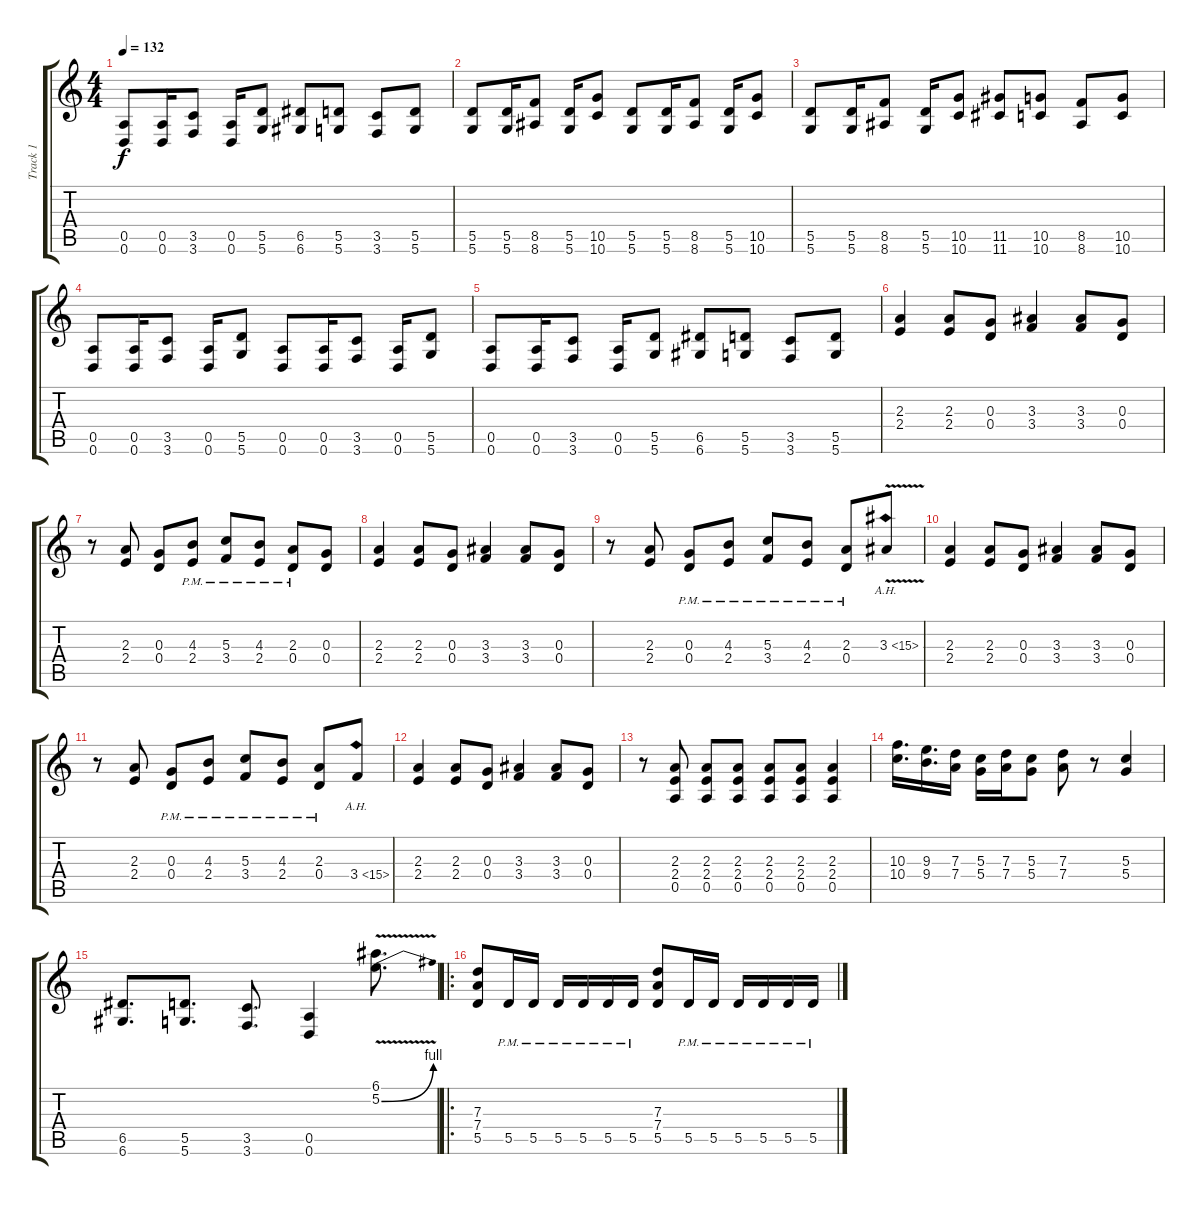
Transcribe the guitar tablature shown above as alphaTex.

\track ("Track 1" "Track 1") {instrument overdrivenguitar}
\staff {score tabs}
\tuning (E4 B3 G3 D3 A2 D2) {hide}
\ts (4 4)
\tempo 132
\clef g2
\ks c
(0.5 0.6).8{dy f} (0.5 0.6).16 (3.5 3.6).8 (0.5 0.6).16 (5.5 5.6).8 (6.5 6.6).8 (5.5 5.6).8 (3.5 3.6).8 (5.5 5.6).8 |
(5.5 5.6).8 (5.5 5.6).16 (8.5 8.6).8 (5.5 5.6).16 (10.5 10.6).8 (5.5 5.6).8 (5.5 5.6).16 (8.5 8.6).8 (5.5 5.6).16 (10.5 10.6).8 |
(5.5 5.6).8 (5.5 5.6).16 (8.5 8.6).8 (5.5 5.6).16 (10.5 10.6).8 (11.5 11.6).8 (10.5 10.6).8 (8.5 8.6).8 (10.5 10.6).8 |
(0.5 0.6).8 (0.5 0.6).16 (3.5 3.6).8 (0.5 0.6).16 (5.5 5.6).8 (0.5 0.6).8 (0.5 0.6).16 (3.5 3.6).8 (0.5 0.6).16 (5.5 5.6).8 |
(0.5 0.6).8 (0.5 0.6).16 (3.5 3.6).8 (0.5 0.6).16 (5.5 5.6).8 (6.5 6.6).8 (5.5 5.6).8 (3.5 3.6).8 (5.5 5.6).8 |
(2.3 2.4).4 (2.3 2.4).8 (0.3 0.4).8 (3.3 3.4).4 (3.3 3.4).8 (0.3 0.4).8 |
r.8 (2.3 2.4).8 (0.3 0.4).8 (4.3 2.4{pm}).8 (5.3 3.4{pm}).8 (4.3 2.4{pm}).8 (2.3 0.4{pm}).8 (0.3 0.4).8 |
(2.3 2.4).4 (2.3 2.4).8 (0.3 0.4).8 (3.3 3.4).4 (3.3 3.4).8 (0.3 0.4).8 |
r.8 (2.3 2.4).8 (0.3 0.4{pm}).8 (4.3 2.4{pm}).8 (5.3 3.4{pm}).8 (4.3 2.4{pm}).8 (2.3 0.4{pm}).8 3.3{ah 12 v}.8 |
(2.3 2.4).4 (2.3 2.4).8 (0.3 0.4).8 (3.3 3.4).4 (3.3 3.4).8 (0.3 0.4).8 |
r.8 (2.3 2.4).8 (0.3 0.4{pm}).8 (4.3 2.4{pm}).8 (5.3 3.4{pm}).8 (4.3 2.4{pm}).8 (2.3 0.4{pm}).8 3.4{ah 12}.8 |
(2.3 2.4).4 (2.3 2.4).8 (0.3 0.4).8 (3.3 3.4).4 (3.3 3.4).8 (0.3 0.4).8 |
r.8 (2.3 2.4 0.5).8 (2.3 2.4 0.5).8 (2.3 2.4 0.5).8 (2.3 2.4 0.5).8 (2.3 2.4 0.5).8 (2.3 2.4 0.5).4 |
(10.3 10.4).16{d} (9.3 9.4).16{d} (7.3 7.4).16 (5.3 5.4).16 (7.3 7.4).16 (5.3 5.4).8 (7.3 7.4).8 r.8 (5.3 5.4).4 |
(6.5 6.6).8{d} (5.5 5.6).8{d} (3.5 3.6).8{d} (0.5 0.6).4 (6.1{v} 5.2{be (bend 0 0 60 4)}).8{d} |
\ro
(7.3 7.4 5.5).8 5.5{pm}.16 5.5{pm}.16 5.5{pm}.16 5.5{pm}.16 5.5{pm}.16 5.5{pm}.16 (7.3 7.4 5.5).8 5.5{pm}.16 5.5{pm}.16 5.5{pm}.16 5.5{pm}.16 5.5{pm}.16 5.5{pm}.16
